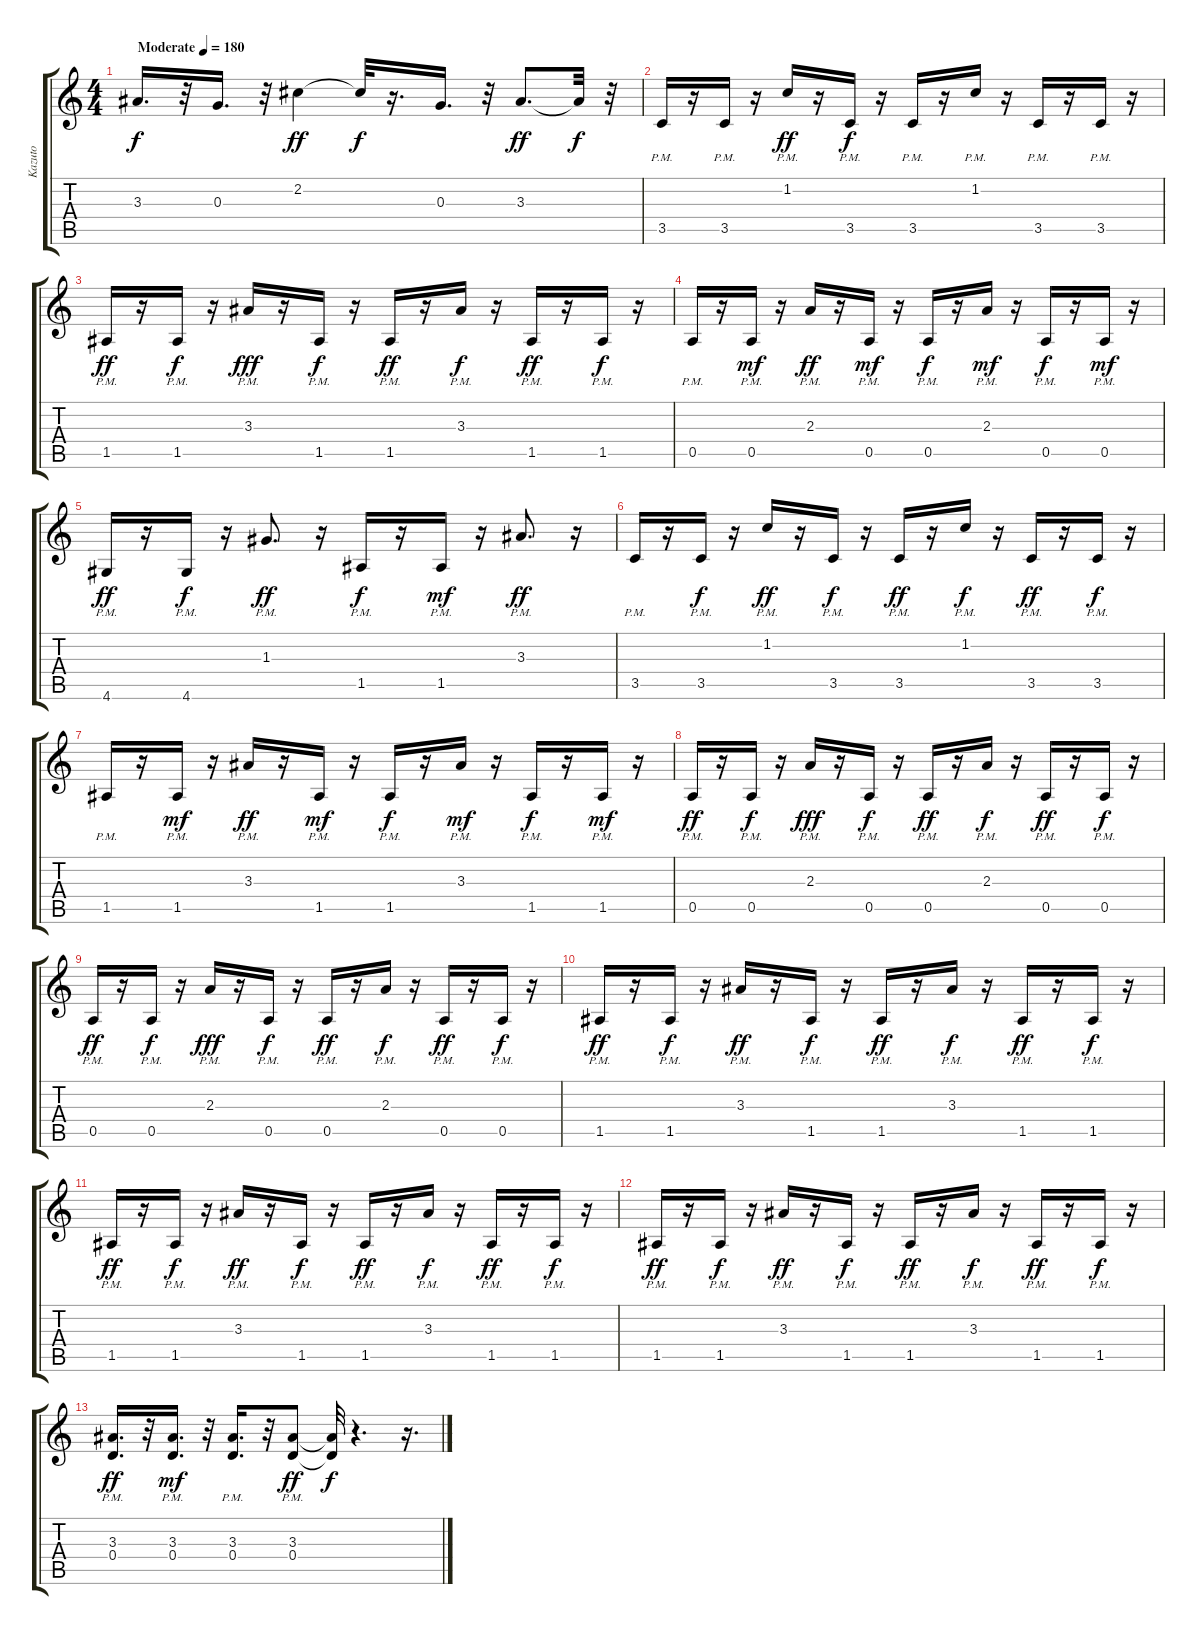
\track ("Kazuto" "Kazuto") {instrument overdrivenguitar}
\staff {score tabs}
\tuning (E4 B3 G3 D3 A2 E2) {hide}
\ts (4 4)
\tempo (180 "Moderate")
\clef g2
\ks c
3.3.16{d dy f instrument overdrivenguitar} r.32 0.3.16{d} r.32 2.2.4{dy ff} 2.2{t}.32{dy f} r.16{d} 0.3.16{d} r.32 3.3.8{d dy ff} 3.3{t}.32{dy f} r.32 |
3.5{pm}.16 r.16 3.5{pm}.16 r.16 1.2{pm}.16{dy ff} r.16 3.5{pm}.16{dy f} r.16 3.5{pm}.16 r.16 1.2{pm}.16 r.16 3.5{pm}.16 r.16 3.5{pm}.16 r.16 |
1.5{pm}.16{dy ff} r.16 1.5{pm}.16{dy f} r.16 3.3{pm}.16{dy fff} r.16 1.5{pm}.16{dy f} r.16 1.5{pm}.16{dy ff} r.16 3.3{pm}.16{dy f} r.16 1.5{pm}.16{dy ff} r.16 1.5{pm}.16{dy f} r.16 |
0.5{pm}.16 r.16 0.5{pm}.16{dy mf} r.16 2.3{pm}.16{dy ff} r.16 0.5{pm}.16{dy mf} r.16 0.5{pm}.16{dy f} r.16 2.3{pm}.16{dy mf} r.16 0.5{pm}.16{dy f} r.16 0.5{pm}.16{dy mf} r.16 |
4.6{pm}.16{dy ff} r.16 4.6{pm}.16{dy f} r.16 1.3{pm}.8{d dy ff} r.16 1.5{pm}.16{dy f} r.16 1.5{pm}.16{dy mf} r.16 3.3{pm}.8{d dy ff} r.16 |
3.5{pm}.16 r.16 3.5{pm}.16{dy f} r.16 1.2{pm}.16{dy ff} r.16 3.5{pm}.16{dy f} r.16 3.5{pm}.16{dy ff} r.16 1.2{pm}.16{dy f} r.16 3.5{pm}.16{dy ff} r.16 3.5{pm}.16{dy f} r.16 |
1.5{pm}.16 r.16 1.5{pm}.16{dy mf} r.16 3.3{pm}.16{dy ff} r.16 1.5{pm}.16{dy mf} r.16 1.5{pm}.16{dy f} r.16 3.3{pm}.16{dy mf} r.16 1.5{pm}.16{dy f} r.16 1.5{pm}.16{dy mf} r.16 |
0.5{pm}.16{dy ff} r.16 0.5{pm}.16{dy f} r.16 2.3{pm}.16{dy fff} r.16 0.5{pm}.16{dy f} r.16 0.5{pm}.16{dy ff} r.16 2.3{pm}.16{dy f} r.16 0.5{pm}.16{dy ff} r.16 0.5{pm}.16{dy f} r.16 |
0.5{pm}.16{dy ff} r.16 0.5{pm}.16{dy f} r.16 2.3{pm}.16{dy fff} r.16 0.5{pm}.16{dy f} r.16 0.5{pm}.16{dy ff} r.16 2.3{pm}.16{dy f} r.16 0.5{pm}.16{dy ff} r.16 0.5{pm}.16{dy f} r.16 |
1.5{pm}.16{dy ff} r.16 1.5{pm}.16{dy f} r.16 3.3{pm}.16{dy ff} r.16 1.5{pm}.16{dy f} r.16 1.5{pm}.16{dy ff} r.16 3.3{pm}.16{dy f} r.16 1.5{pm}.16{dy ff} r.16 1.5{pm}.16{dy f} r.16 |
1.5{pm}.16{dy ff} r.16 1.5{pm}.16{dy f} r.16 3.3{pm}.16{dy ff} r.16 1.5{pm}.16{dy f} r.16 1.5{pm}.16{dy ff} r.16 3.3{pm}.16{dy f} r.16 1.5{pm}.16{dy ff} r.16 1.5{pm}.16{dy f} r.16 |
1.5{pm}.16{dy ff} r.16 1.5{pm}.16{dy f} r.16 3.3{pm}.16{dy ff} r.16 1.5{pm}.16{dy f} r.16 1.5{pm}.16{dy ff} r.16 3.3{pm}.16{dy f} r.16 1.5{pm}.16{dy ff} r.16 1.5{pm}.16{dy f} r.16 |
(3.3{pm} 0.4{pm}).16{d dy ff} r.32 (3.3{pm} 0.4{pm}).16{d dy mf} r.32 (3.3{pm} 0.4{pm}).16{d} r.32 (3.3{pm} 0.4{pm}).8{dy ff} (3.3{t} 0.4{t}).32{dy f} r.4{d} r.16{d}
